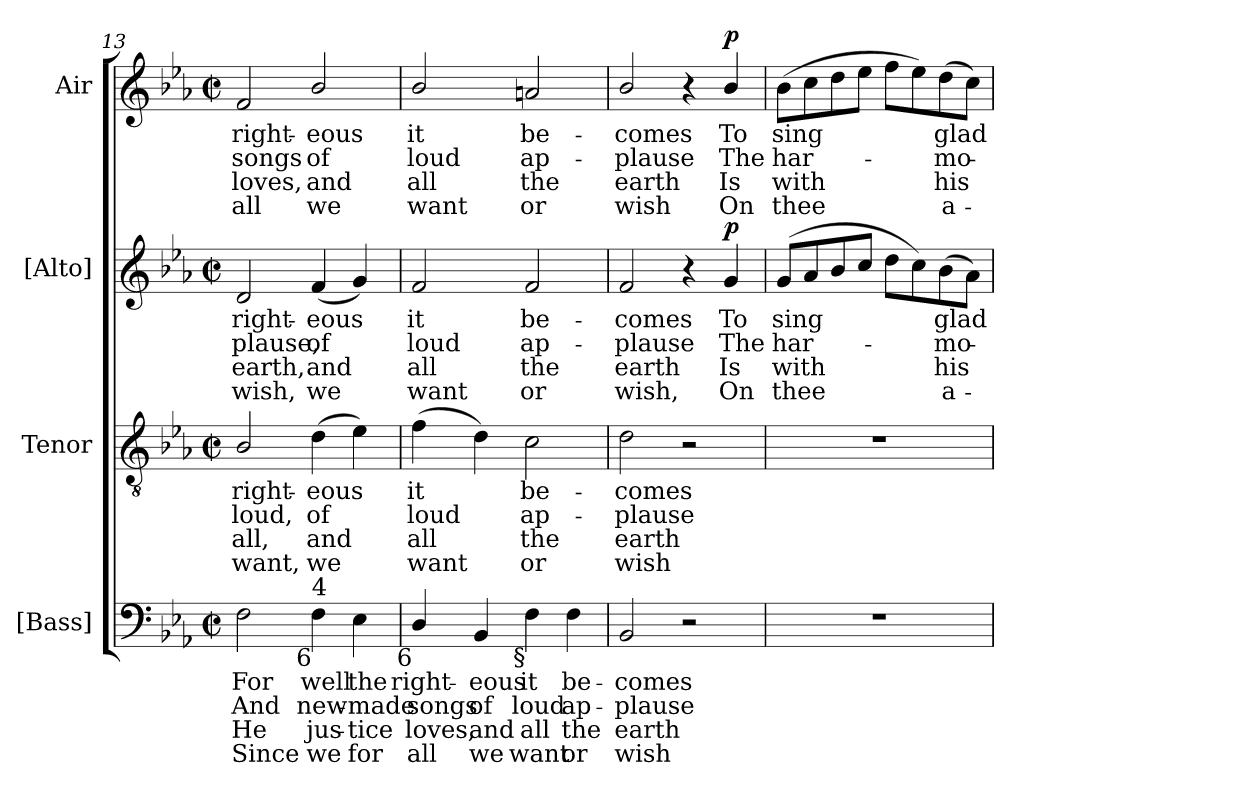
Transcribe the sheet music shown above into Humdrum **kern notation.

**kern	**text	**text	**text	**text	**kern	**text	**text	**text	**text	**kern	**text	**text	**text	**text	**dynam	**kern	**text	**text	**text	**text	**dynam
*part4	*part4	*part4	*part4	*part4	*part3	*part3	*part3	*part3	*part3	*part2	*part2	*part2	*part2	*part2	*part2	*part1	*part1	*part1	*part1	*part1	*part1
*staff4	*staff4	*staff4	*staff4	*staff4	*staff3	*staff3	*staff3	*staff3	*staff3	*staff2	*staff2	*staff2	*staff2	*staff2	*staff2	*staff1	*staff1	*staff1	*staff1	*staff1	*staff1
*I"[Bass]	*	*	*	*	*I"Tenor	*	*	*	*	*I"[Alto]	*	*	*	*	*	*I"Air	*	*	*	*	*
*I'B.	*	*	*	*	*I'T.	*	*	*	*	*I'A.	*	*	*	*	*	*	*	*	*	*	*
!!LO:PB:g=z
*clefF4	*	*	*	*	*clefGv2	*	*	*	*	*clefG2	*	*	*	*	*	*clefG2	*	*	*	*	*
*	*	*	*	*	*ITrd7c12	*	*	*	*	*	*	*	*	*	*	*	*	*	*	*	*
*k[b-e-a-]	*	*	*	*	*k[b-e-a-]	*	*	*	*	*k[b-e-a-]	*	*	*	*	*	*k[b-e-a-]	*	*	*	*	*
*E-:	*	*	*	*	*E-:	*	*	*	*	*E-:	*	*	*	*	*	*E-:	*	*	*	*	*
*M2/2	*	*	*	*	*M2/2	*	*	*	*	*M2/2	*	*	*	*	*	*M2/2	*	*	*	*	*
*met(c|)	*	*	*	*	*met(c|)	*	*	*	*	*met(c|)	*	*	*	*	*	*met(c|)	*	*	*	*	*
=13	=13	=13	=13	=13	=13	=13	=13	=13	=13	=13	=13	=13	=13	=13	=13	=13	=13	=13	=13	=13	=13
!	!LO:LY:b:color=#000000	!LO:LY:b:color=#000000	!LO:LY:b:color=#000000	!LO:LY:b:color=#000000	!	!	!	!	!	!	!	!	!	!	!	!	!	!	!	!	!
!	!	!	!	!	!	!LO:LY:b:color=#000000	!LO:LY:b:color=#000000	!LO:LY:b:color=#000000	!LO:LY:b:color=#000000	!	!	!	!	!	!	!	!	!	!	!	!
!	!	!	!	!	!	!	!	!	!	!	!LO:LY:b:color=#000000	!LO:LY:b:color=#000000	!LO:LY:b:color=#000000	!LO:LY:b:color=#000000	!	!	!	!	!	!	!
!	!	!	!	!	!	!	!	!	!	!	!	!	!	!	!	!	!LO:LY:b:color=#000000	!LO:LY:b:color=#000000	!LO:LY:b:color=#000000	!LO:LY:b:color=#000000	!
2Fi\	For	And	He	Since	2BB-i/	right-	loud,	all,	want,	2di/	right-	-plause,	earth,	wish,	.	2fi/	right-	songs	loves,	all	.
!	!LO:LY:b:color=#000000	!LO:LY:b:color=#000000	!LO:LY:b:color=#000000	!LO:LY:b:color=#000000	!	!	!	!	!	!	!	!	!	!	!	!	!	!	!	!	!
!	!	!	!	!	!	!LO:LY:b:color=#000000	!LO:LY:b:color=#000000	!LO:LY:b:color=#000000	!LO:LY:b:color=#000000	!	!	!	!	!	!	!	!	!	!	!	!
!	!	!	!	!	!	!	!	!	!	!	!LO:LY:b:color=#000000	!LO:LY:b:color=#000000	!LO:LY:b:color=#000000	!LO:LY:b:color=#000000	!	!	!	!	!	!	!
!LO:TX:b:rj:t=6	!	!	!	!	!	!	!	!	!	!	!	!	!	!	!	!	!	!	!	!	!
!LO:TX:t=4	!	!	!	!	!	!	!	!	!	!	!	!	!	!	!	!	!	!	!	!	!
!	!	!	!	!	!	!	!	!	!	!	!	!	!	!	!	!	!LO:LY:b:color=#000000	!LO:LY:b:color=#000000	!LO:LY:b:color=#000000	!LO:LY:b:color=#000000	!
4Fi\	well	new-	jus-	-we	(4Di\	-eous	of	and	we	(4fi/	-eous	of	and	we	.	2b-i/	-eous	of	and	we	.
!	!LO:LY:b:color=#000000	!LO:LY:b:color=#000000	!LO:LY:b:color=#000000	!LO:LY:b:color=#000000	!	!	!	!	!	!	!	!	!	!	!	!	!	!	!	!	!
4E-i\	the	-made	tice	for	4E-i\)	.	.	.	.	4gi/)	.	.	.	.	.	.	.	.	.	.	.
=14	=14	=14	=14	=14	=14	=14	=14	=14	=14	=14	=14	=14	=14	=14	=14	=14	=14	=14	=14	=14	=14
!	!LO:LY:b:color=#000000	!LO:LY:b:color=#000000	!LO:LY:b:color=#000000	!LO:LY:b:color=#000000	!	!	!	!	!	!	!	!	!	!	!	!	!	!	!	!	!
!	!	!	!	!	!	!LO:LY:b:color=#000000	!LO:LY:b:color=#000000	!LO:LY:b:color=#000000	!LO:LY:b:color=#000000	!	!	!	!	!	!	!	!	!	!	!	!
!	!	!	!	!	!	!	!	!	!	!	!LO:LY:b:color=#000000	!LO:LY:b:color=#000000	!LO:LY:b:color=#000000	!LO:LY:b:color=#000000	!	!	!	!	!	!	!
!LO:TX:b:rj:t=6	!	!	!	!	!	!	!	!	!	!	!	!	!	!	!	!	!	!	!	!	!
!	!	!	!	!	!	!	!	!	!	!	!	!	!	!	!	!	!LO:LY:b:color=#000000	!LO:LY:b:color=#000000	!LO:LY:b:color=#000000	!LO:LY:b:color=#000000	!
4Di/	right-	songs	loves,	all	(4Fi\	it	loud	all	want	2fi/	it	loud	all	want	.	2b-i/	it	loud	all	want	.
!	!LO:LY:b:color=#000000	!LO:LY:b:color=#000000	!LO:LY:b:color=#000000	!LO:LY:b:color=#000000	!	!	!	!	!	!	!	!	!	!	!	!	!	!	!	!	!
4BB-i/	-eous	of	and	we	4Di\)	.	.	.	.	.	.	.	.	.	.	.	.	.	.	.	.
!	!LO:LY:b:color=#000000	!LO:LY:b:color=#000000	!LO:LY:b:color=#000000	!LO:LY:b:color=#000000	!	!	!	!	!	!	!	!	!	!	!	!	!	!	!	!	!
!	!	!	!	!	!	!LO:LY:b:color=#000000	!LO:LY:b:color=#000000	!LO:LY:b:color=#000000	!LO:LY:b:color=#000000	!	!	!	!	!	!	!	!	!	!	!	!
!	!	!	!	!	!	!	!	!	!	!	!LO:LY:b:color=#000000	!LO:LY:b:color=#000000	!LO:LY:b:color=#000000	!LO:LY:b:color=#000000	!	!	!	!	!	!	!
!LO:TX:b:rj:t=§	!	!	!	!	!	!	!	!	!	!	!	!	!	!	!	!	!	!	!	!	!
!	!	!	!	!	!	!	!	!	!	!	!	!	!	!	!	!	!LO:LY:b:color=#000000	!LO:LY:b:color=#000000	!LO:LY:b:color=#000000	!LO:LY:b:color=#000000	!
4Fi\	it	loud	all	want	2Ci\	be-	ap-	the	or	2fi/	be-	ap-	the	or	.	2ani/	be-	ap-	the	or	.
!	!LO:LY:b:color=#000000	!LO:LY:b:color=#000000	!LO:LY:b:color=#000000	!LO:LY:b:color=#000000	!	!	!	!	!	!	!	!	!	!	!	!	!	!	!	!	!
4Fi\	be-	ap-	the	or	.	.	.	.	.	.	.	.	.	.	.	.	.	.	.	.	.
=15	=15	=15	=15	=15	=15	=15	=15	=15	=15	=15	=15	=15	=15	=15	=15	=15	=15	=15	=15	=15	=15
!	!LO:LY:b:color=#000000	!LO:LY:b:color=#000000	!LO:LY:b:color=#000000	!LO:LY:b:color=#000000	!	!	!	!	!	!	!	!	!	!	!	!	!	!	!	!	!
!	!	!	!	!	!	!LO:LY:b:color=#000000	!LO:LY:b:color=#000000	!LO:LY:b:color=#000000	!LO:LY:b:color=#000000	!	!	!	!	!	!	!	!	!	!	!	!
!	!	!	!	!	!	!	!	!	!	!	!LO:LY:b:color=#000000	!LO:LY:b:color=#000000	!LO:LY:b:color=#000000	!LO:LY:b:color=#000000	!	!	!	!	!	!	!
!	!	!	!	!	!	!	!	!	!	!	!	!	!	!	!	!	!LO:LY:b:color=#000000	!LO:LY:b:color=#000000	!LO:LY:b:color=#000000	!LO:LY:b:color=#000000	!
2BB-i/	-comes	-plause	earth	wish	2Di\	-comes	-plause	earth	wish	2fi/	-comes	-plause	earth	wish,	.	2b-i/	-comes	-plause	earth	wish	.
2r	.	.	.	.	2r	.	.	.	.	4r	.	.	.	.	.	4r	.	.	.	.	.
!	!	!	!	!	!	!	!	!	!	!	!LO:LY:b:color=#000000	!LO:LY:b:color=#000000	!LO:LY:b:color=#000000	!LO:LY:b:color=#000000	!	!	!	!	!	!	!
!	!	!	!	!	!	!	!	!	!	!	!	!	!	!	!	!	!LO:LY:b:color=#000000	!LO:LY:b:color=#000000	!LO:LY:b:color=#000000	!LO:LY:b:color=#000000	!
.	.	.	.	.	.	.	.	.	.	4gi/	To	The	Is	On	p	4b-i/	To	The	Is	On	p
=16	=16	=16	=16	=16	=16	=16	=16	=16	=16	=16	=16	=16	=16	=16	=16	=16	=16	=16	=16	=16	=16
!	!	!	!	!	!	!	!	!	!	!	!LO:LY:b:color=#000000	!LO:LY:b:color=#000000	!LO:LY:b:color=#000000	!LO:LY:b:color=#000000	!	!	!	!	!	!	!
!	!	!	!	!	!	!	!	!	!	!	!	!	!	!	!	!	!LO:LY:b:color=#000000	!LO:LY:b:color=#000000	!LO:LY:b:color=#000000	!LO:LY:b:color=#000000	!
1r	.	.	.	.	1r	.	.	.	.	(8gi/L	sing	har-	with	thee	.	(8b-i\L	sing	har-	with	thee	.
.	.	.	.	.	.	.	.	.	.	8a-i/	.	.	.	.	.	8cci\	.	.	.	.	.
.	.	.	.	.	.	.	.	.	.	8b-i/	.	.	.	.	.	8ddi\	.	.	.	.	.
.	.	.	.	.	.	.	.	.	.	8cci/J	.	.	.	.	.	8ee-i\J	.	.	.	.	.
.	.	.	.	.	.	.	.	.	.	8ddi\L	.	.	.	.	.	8ffi\L	.	.	.	.	.
.	.	.	.	.	.	.	.	.	.	8cci\)	.	.	.	.	.	8ee-i\)	.	.	.	.	.
!	!	!	!	!	!	!	!	!	!	!	!LO:LY:b:color=#000000	!LO:LY:b:color=#000000	!LO:LY:b:color=#000000	!LO:LY:b:color=#000000	!	!	!	!	!	!	!
!	!	!	!	!	!	!	!	!	!	!	!	!	!	!	!	!	!LO:LY:b:color=#000000	!LO:LY:b:color=#000000	!LO:LY:b:color=#000000	!LO:LY:b:color=#000000	!
.	.	.	.	.	.	.	.	.	.	(8b-i\	glad	-mo-	his	a-	.	(8ddi\	glad	-mo-	his	a-	.
.	.	.	.	.	.	.	.	.	.	8a-i\J)	.	.	.	.	.	8cci\J)	.	.	.	.	.
=	=	=	=	=	=	=	=	=	=	=	=	=	=	=	=	=	=	=	=	=	=
*-	*-	*-	*-	*-	*-	*-	*-	*-	*-	*-	*-	*-	*-	*-	*-	*-	*-	*-	*-	*-	*-
